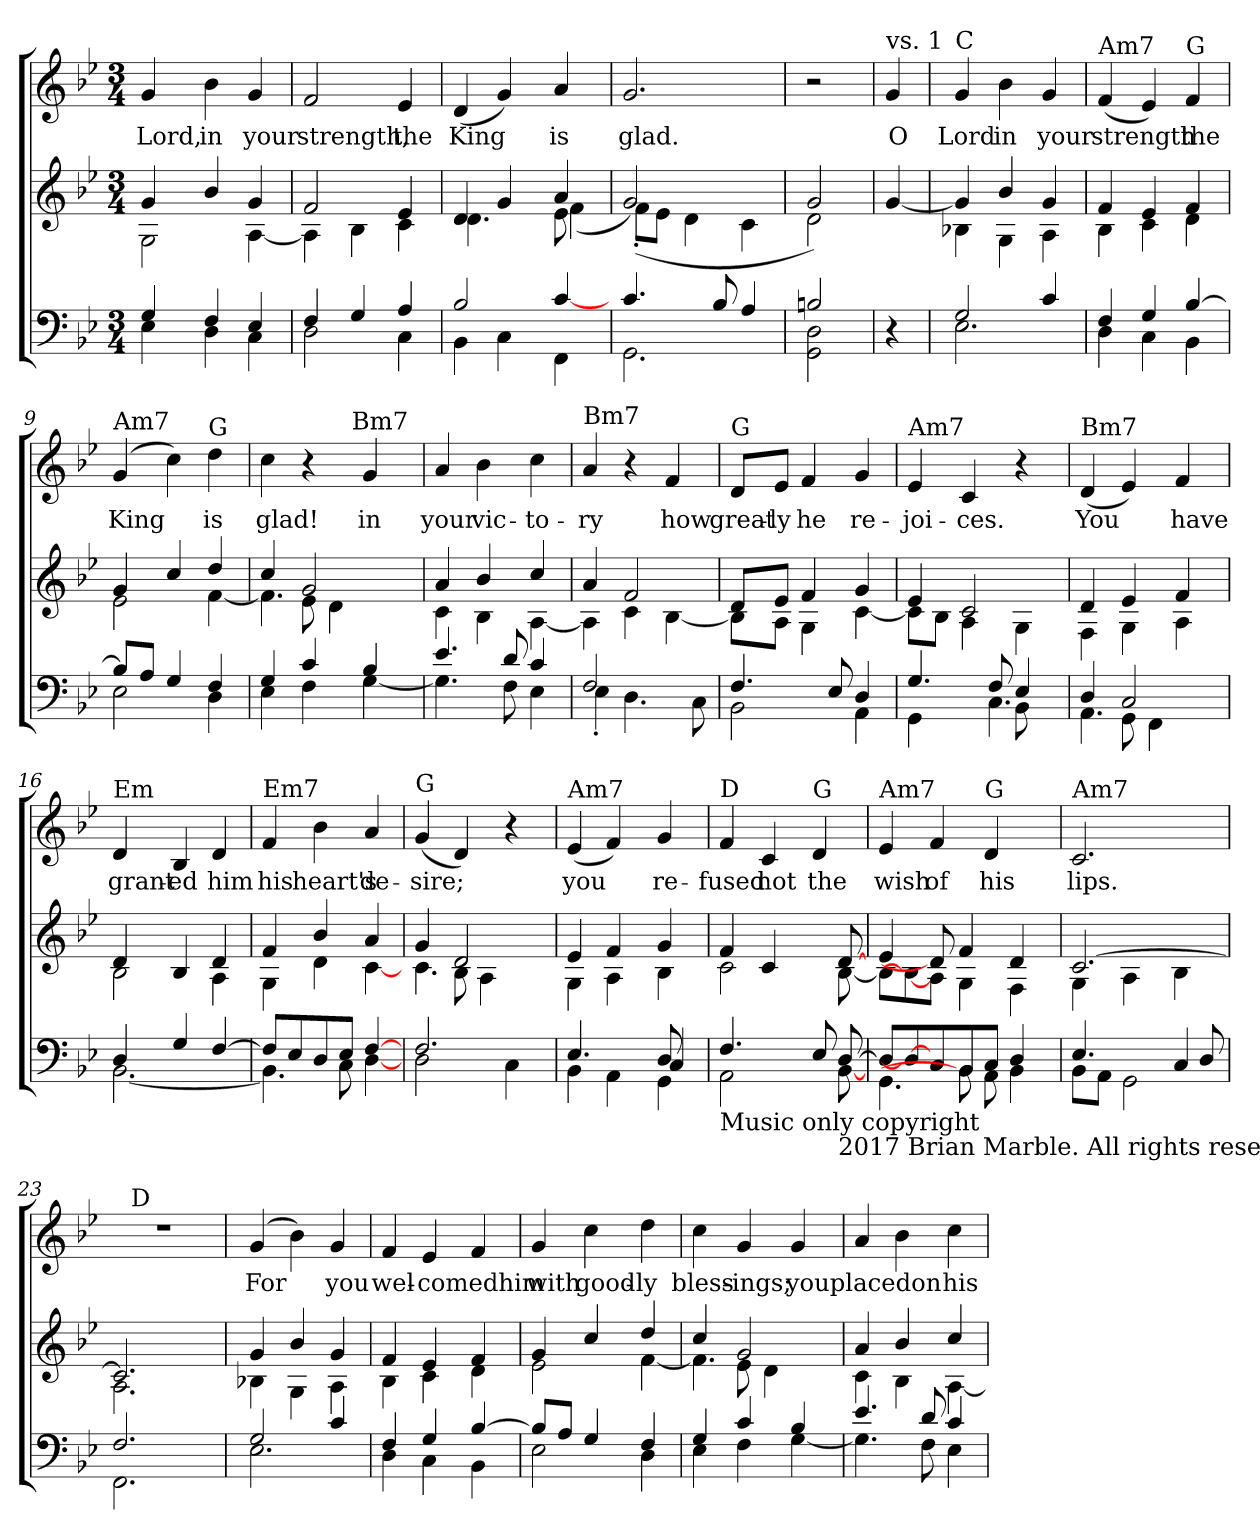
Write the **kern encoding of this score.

**kern	**kern	**kern	**text
*part2	*part2	*part1	*part1
*staff3	*staff2	*staff1	*staff1
*clefF4	*clefG2	*clefG2	*
*k[b-e-]	*k[b-e-]	*k[b-e-]	*
*B-:	*B-:	*B-:	*
*M3/4	*M3/4	*M3/4	*
=1	=1	=1	=1
*^	*^	*	*
!	!	!	!	!	!LO:LY:b
4G/	4E-\	4g/	2G\	4g/	Lord,
!	!	!	!	!	!LO:LY:b
4F/	4D\	4b-/	.	4b-\	in
!	!	!	!	!	!LO:LY:b
4E-/	4C\	4g/	[<4A\	4g/	your
=2	=2	=2	=2	=2	=2
!	!	!	!	!	!LO:LY:b
4F/	2D\	2f/	4A\]	2f/	strength,
4G/	.	.	4B-\	.	.
!	!	!	!	!	!LO:LY:b
4A/	4C\	4e-/	4c\	4e-/	the
=3	=3	=3	=3	=3	=3
*	*	*^	*^	*	*
!	!	!	!	!	!	!	!LO:LY:b
2B-/	4BB-\	4d/	4.d\	2ryy	2ryy	(<4d/	King
.	4C\	4g/	.	.	.	4g/)	.
.	.	.	4.ryy	.	.	.	.
!	!	!	!	!	!	!	!LO:LY:b
4FF\	[>4c/	8e-\	.	4a/	(<4f\	4a/	is
.	.	8ryy	.	.	.	.	.
*	*	*	*v	*v	*v	*	*
=4	=4	=4	=4	=4	=4
!	!	!	!	!	!LO:LY:b
4.c/	2.GG\	2g/)	(>8f'<\L	2.g/	glad.
.	.	.	8e-\J	.	.
.	.	.	4d\	.	.
8B-/	.	.	.	.	.
4A/	.	4ryy	4c\	.	.
=5	=5	=5	=5	=5	=5
2GG\ 2D\	2Bn/	2g/)	2d\	2r	.
!!LO:LB:g=z
=6!	=6!	=6!	=6!	=6!	=6!
!	!	!	!	!LO:TX:a:t=vs. 1	!
!	!	!	!	!	!LO:LY:b
*v	*v	*	*	*	*
*	*v	*v	*	*
4r	[<4g/	4g/	O
=7	=7	=7	=7
*^	*^	*	*
!	!	!	!	!LO:TX:a:t=C	!
!	!	!	!	!	!LO:LY:b
2G/	2.E-\	4g/]	4B-X\	4g/	Lord
!	!	!	!	!	!LO:LY:b
.	.	4b-/	4G\	4b-\	in
!	!	!	!	!	!LO:LY:b
4c/	.	4g/	4A\	4g/	your
=8	=8	=8	=8	=8	=8
!	!	!	!	!LO:TX:a:t=Am7	!
!	!	!	!	!	!LO:LY:b
4F/	4D\	4f/	4B-\	(<4f/	strength
4G/	4C\	4e-/	4c\	4e-/)	.
!	!	!	!	!LO:TX:a:t=G	!
!	!	!	!	!	!LO:LY:b
[>4B-/	4BB-\	4f/	4d\	4f/	the
=9	=9	=9	=9	=9	=9
!	!	!	!	!LO:TX:a:t=Am7	!
!	!	!	!	!	!LO:LY:b
8B-/L]	2E-\	4g/	2e-\	(4g/	King
8A/J	.	.	.	.	.
4G/	.	4cc/	.	4cc\)	.
!	!	!	!	!LO:TX:a:t=G	!
!	!	!	!	!	!LO:LY:b
4F/	4D\	4dd/	[<4f\	4dd\	is
=10	=10	=10	=10	=10	=10
*	*	*	*^	*	*
!	!	!	!	!	!LO:TX:a:t=D7	!
!	!	!	!	!	!	!LO:LY:b
*	*	*	*	*	*^	*
4E-\	4G/	4cc/	4.f\]	4ryy	4cc\	4...ryy	glad!
4F\	4c/	2g/	.	8e-\	4r	.	.
.	.	.	4.ryy	4d\	.	.	.
!	!	!	!	!	!	!LO:TX:a:t=Bm7	!
.	.	.	.	.	.	4ryy	.
!	!	!	!	!	!	!	!LO:LY:b
4B-/	[<4G\	.	.	.	4g/	.	in
.	.	.	.	8ryy	.	.	.
.	.	.	.	.	.	32ryy	.
=11	=11	=11	=11	=11	=11	=11	=11
!	!	!	!	!	!LO:TX:a:t=D7	!	!
!	!	!	!	!	!	!	!LO:LY:b
*	*	*	*v	*v	*	*	*
*	*	*	*	*v	*v	*
4.e-/	4.G\]	4a/	4c\	4a/	your
!	!	!	!	!	!LO:LY:b
.	.	4b-/	4B-\	4b-\	vic-
8d/	8F\	.	.	.	.
!	!	!	!	!	!LO:LY:b
4c/	4E-\	4cc/	[<4A\	4cc\	-to-
=12	=12	=12	=12	=12	=12
!	!	!	!	!LO:TX:a:t=Bm7	!
!	!	!	!	!	!LO:LY:b
2F/	4E-'<\	4a/	4A\]	4a/	-ry
.	4.D\	2f/	4c\	4r	.
!	!	!	!	!	!LO:LY:b
4ryy	.	.	[<4B-\	4f/	how
.	8C\	.	.	.	.
!!LO:LB:g=z
=13	=13	=13	=13	=13	=13
!	!	!	!	!LO:TX:a:t=G	!
!	!	!	!	!	!LO:LY:b
4.F/	2BB-\	8d/L	8B-\L]	8d/L	great-
!	!	!	!	!	!LO:LY:b
.	.	8e-/J	8A\J	8e-/J	-ly
!	!	!	!	!	!LO:LY:b
.	.	4f/	4G\	4f/	he
8E-/	.	.	.	.	.
!	!	!	!	!	!LO:LY:b
4D/	4AA\	4g/	[<4c\	4g/	re-
=14	=14	=14	=14	=14	=14
*^	*^	*	*	*	*
!	!	!	!	!	!	!LO:TX:a:t=Am7	!
!	!	!	!	!	!	!	!LO:LY:b
4GG\	4.G/	4.ryy	2ryy	4e-/	8c\L]	4e-/	-joi-
.	.	.	.	.	8B-\J	.	.
!	!	!	!	!	!	!	!LO:LY:b
2ryy	.	.	.	4A\	2c/	4c/	-ces.
.	4.C\	8F/	.	.	.	.	.
.	.	4E-/	8BB-\	4G\	.	4r	.
.	.	.	8ryy	.	.	.	.
=15	=15	=15	=15	=15	=15	=15	=15
!	!	!	!	!	!	!LO:TX:a:t=Bm7	!
!	!	!	!	!	!	!	!LO:LY:b
*	*	*v	*v	*	*	*	*
4D/	4.AA\	4ryy	4F\	4d/	(<4d/	You
2C/	.	8GG\	4e-/	4G\	4e-/)	.
.	4.ryy	4FF\	.	.	.	.
!	!	!	!	!	!	!LO:LY:b
.	.	.	4A\	4f/	4f/	have
.	.	8ryy	.	.	.	.
=16	=16	=16	=16	=16	=16	=16
!	!	!	!	!	!LO:TX:a:t=Em	!
!	!	!	!	!	!	!LO:LY:b
*	*v	*v	*	*	*	*
4D/	[<2.BB-\	4d/	2B-\	4d/	grant-
!	!	!	!	!	!LO:LY:b
4G/	.	4B-/	.	4B-/	-ed
!	!	!	!	!	!LO:LY:b
[>4F/	.	4d/	4A\	4d/	him
=17	=17	=17	=17	=17	=17
!	!	!	!	!LO:TX:a:t=Em7	!
!	!	!	!	!	!LO:LY:b
8F/L]	4.BB-\]	4f/	4G\	4f/	his
8E-/	.	.	.	.	.
!	!	!	!	!	!LO:LY:b
8D/	.	4b-/	4d\	4b-\	heart's
8E-/J	8C\	.	.	.	.
!	!	!	!	!	!LO:LY:b
[>4F/	[<4D\	4a/	[<4c\	4a/	de-
=18	=18	=18	=18	=18	=18
*	*	*	*^	*	*
!	!	!	!	!	!LO:TX:a:t=G	!
!	!	!	!	!	!	!LO:LY:b
2D\	2.F/	4.c\	4g/	4ryy	(<4g/	-sire;
.	.	.	2d/	8B-\	4d/)	.
.	.	4.ryy	.	4A\	.	.
4C\	.	.	.	.	4r	.
.	.	.	.	8ryy	.	.
!!LO:LB:g=z
=19	=19	=19	=19	=19	=19	=19
*^	*^	*	*	*	*	*
!	!	!	!	!	!	!	!LO:TX:a:t=Am7	!
!	!	!	!	!	!	!	!	!LO:LY:b
*	*	*	*	*	*v	*v	*	*
4BB-\	4.E-/	2ryy	2ryy	4G\	4e-/	(<4e-/	you
4AA\	.	.	.	4f/	4A\	4f/)	.
.	4.ryy	.	.	.	.	.	.
!	!	!	!	!	!	!	!LO:LY:b
8D/	.	4C/	4GG\	4g/	4B-\	4g/	re-
8ryy	.	.	.	.	.	.	.
*	*v	*v	*v	*	*	*	*
=20	=20	=20	=20	=20	=20
!	!	!	!	!LO:TX:a:t=D	!
!LO:TX:b:t=Music only copyright	!	!	!	!	!
!	!	!	!	!	!LO:LY:b
4.F/	2AA\	4f/	2c\	4f/	-fused
!	!	!	!	!	!LO:LY:b
.	.	4c/	.	4c/	not
8ryy	.	.	.	.	.
!	!	!	!	!LO:TX:a:t=G	!
!	!	!	!	!	!LO:LY:b
8E-/	8ryy	8ryy	8ryy	4d/	the
!LO:TX:b:t=2017 Brian Marble. All rights reserved	!	!	!	!	!
[>8D/	[8BB-\	[8d/	[<8B-\	.	.
=21	=21	=21	=21	=21	=21
!	!	!	!	!LO:TX:a:t=Am7	!
!	!	!	!	!	!LO:LY:b
8D/L]	4.GG\	4e-/	8B-\L]	4e-/	wish
8D/_	.	.	8B-\_	.	.
!	!	!	!	!	!LO:LY:b
8C/	.	8d/]	8A\J	4f/	of
8BB-/	8BB-\]	4f/	4G\	.	.
!	!	!	!	!LO:TX:a:t=G	!
!	!	!	!	!	!LO:LY:b
8C/J	8AA\	.	.	4d/	his
4D/	4BB-\	4d/	4F\	.	.
.	.	.	.	8ryy	.
=22	=22	=22	=22	=22	=22
*^	*^	*	*	*	*
!	!	!	!	!	!	!LO:TX:a:t=Am7	!
!	!	!	!	!	!	!	!LO:LY:b
8BB-\L	4.E-/	2ryy	2ryy	[>2.c/	4G\	2.c/	lips.
8AA\J	.	.	.	.	.	.	.
2GG\	.	.	.	.	4A\	.	.
.	4.ryy	.	.	.	.	.	.
.	.	8ryy	4C/	.	4B-\	.	.
.	.	8D/	.	.	.	.	.
*	*	*v	*v	*	*	*	*
=23	=23	=23	=23	=23	=23	=23
!	!	!	!	!	!LO:N:vis=1	!
*	*v	*v	*	*	*^	*
2.F/	2.FF\	2.c/]	2.A\	2.r	16ryy	.
!	!	!	!	!	!LO:TX:a:t=D	!
.	.	.	.	.	2ryy	.
.	.	.	.	.	8.ryy	.
!!LO:PB:g=z
=24	=24	=24	=24	=24	=24	=24
!	!	!	!	!	!	!LO:LY:b
*	*	*	*	*v	*v	*
2G/	2.E-\	4g/	4B-X\	(4g/	For
.	.	4b-/	4G\	4b-\)	.
!	!	!	!	!	!LO:LY:b
4c/	.	4g/	4A\	4g/	you
=25	=25	=25	=25	=25	=25
!	!	!	!	!	!LO:LY:b
4F/	4D\	4f/	4B-\	4f/	wel-
!	!	!	!	!	!LO:LY:b
4G/	4C\	4e-/	4c\	4e-/	-comedhim
[>4B-/	4BB-\	4f/	4d\	4f/	.
=26	=26	=26	=26	=26	=26
!	!	!	!	!	!LO:LY:b
8B-/L]	2E-\	4g/	2e-\	4g/	with
8A/J	.	.	.	.	.
!	!	!	!	!	!LO:LY:b
4G/	.	4cc/	.	4cc\	good-
!	!	!	!	!	!LO:LY:b
4F/	4D\	4dd/	[<4f\	4dd\	-ly
=27	=27	=27	=27	=27	=27
*	*	*	*^	*	*
!	!	!	!	!	!	!LO:LY:b
4E-\	4G/	4cc/	4.f\]	4ryy	4cc\	bless-
!	!	!	!	!	!	!LO:LY:b
4F\	4c/	2g/	.	8e-\	4g/	-ings;
.	.	.	4.ryy	4d\	.	.
!	!	!	!	!	!	!LO:LY:b
4B-/	[<4G\	.	.	.	4g/	youplacedon
.	.	.	.	8ryy	.	.
*	*	*	*v	*v	*	*
=28	=28	=28	=28	=28	=28
4.e-/	4.G\]	4a/	4c\	4a/	.
.	.	4b-/	4B-\	4b-\	.
8d/	8F\	.	.	.	.
!	!	!	!	!	!LO:LY:b
4c/	4E-\	4cc/	[<4A\	4cc\	his
*v	*v	*	*	*	*
*	*v	*v	*	*
=	=	=	=
*-	*-	*-	*-
